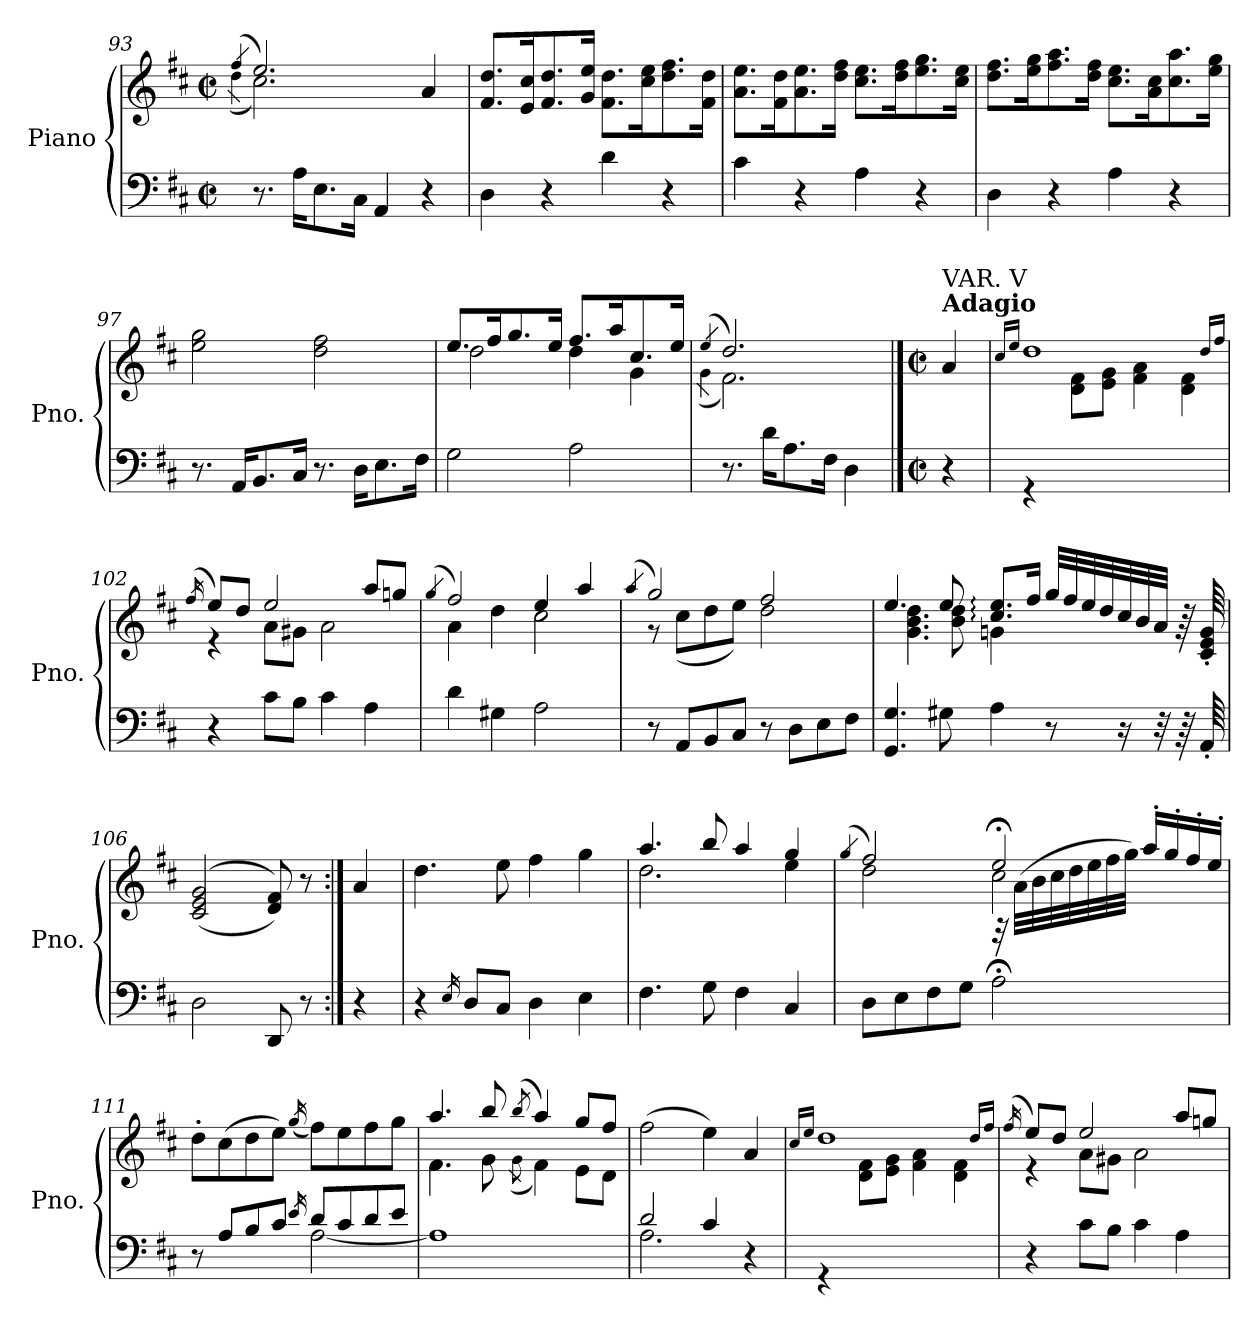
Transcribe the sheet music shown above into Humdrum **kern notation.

**kern	**kern
*part1	*part1
*staff2	*staff1
*I"Piano	*
*I'Pno.	*
!!LO:LB:g=z
*clefF4	*clefG2
*k[f#c#]	*k[f#c#]
*M2/2	*M2/2
*met(c|)	*met(c|)
=93	=93
*	*^
.	(>4qff#/	(<4qdd\
8.r	2.ee/)	2.cc#\)
16A\KL	.	.
8.E\	.	.
16C#\Jk	.	.
4AA/	.	.
4r	4a/	4ryy
*	*v	*v
=94	=94
4D\	8.f#/ 8.dd/L
.	16e/ 16cc#/K
4r	8.f#/ 8.dd/
.	16g/ 16ee/Jk
4d\	8.f#\ 8.dd\L
.	16cc#\ 16ee\K
4r	8.dd\ 8.ff#\
.	16f#\ 16dd\Jk
=95	=95
4c#\	8.a\ 8.ee\L
.	16f#\ 16dd\K
4r	8.a\ 8.ee\
.	16dd\ 16ff#\Jk
4A\	8.cc#\ 8.ee\L
.	16dd\ 16ff#\K
4r	8.ee\ 8.gg\
.	16cc#\ 16ee\Jk
=96	=96
4D\	8.dd\ 8.ff#\L
.	16ee\ 16gg\K
4r	8.ff#\ 8.aa\
.	16dd\ 16ff#\Jk
4A\	8.cc#\ 8.ee\L
.	16a\ 16cc#\K
4r	8.cc#\ 8.aa\
.	16ee\ 16gg\Jk
!!LO:PB:g=z
=97	=97
8.r	2ee\ 2gg\
16AA/KL	.
8.BB/	.
16C#/Jk	.
8.r	2dd\ 2ff#\
16D\KL	.
8.E\	.
16F#\Jk	.
=98	=98
*	*^
2G\	8.ee/L	2dd\
.	16ff#/K	.
.	8.gg/	.
.	16ee/Jk	.
2A\	8.ff#/L	4dd\
.	16aa/K	.
.	8.cc#/	4g\
.	16ee/Jk	.
=99	=99	=99
.	(>4qee/	(<4qg\
8.r	2.dd/)	2.f#\)
16d\KL	.	.
8.A\	.	.
16F#\Jk	.	.
4D\	.	.
*	*v	*v
!!LO:LB:g=z
==100	==100
*M2/2	*M2/2
*met(c|)	*met(c|)
!	!LO:TX:a:B:t=Adagio
!	!LO:TX:a:t=VAR. V
4r	4a/
=101	=101
.	16qcc#/LL
.	16qee/JJ
*	*^
4rGG	1dd	4ryy
2.ryy	.	8d\ 8f#\L
.	.	8e\ 8g\J
.	.	4f#\ 4a\
.	.	4d\ 4f#\
.	16qdd/LL	.
.	16qff#/JJ	.
=102	=102	=102
.	(<16qff#/	.
4r	8ee/L)	4r
.	8dd/J	.
8c#\L	2ee/	8a\L
8B\J	.	8g#X\J
4c#\	.	2a\
4A\	8aa/L	.
.	8ggn/J	.
=103	=103	=103
.	(<4qgg/	.
4d\	2ff#/)	4a\
4G#X\	.	4dd\
2A\	4ee/	2cc#\
.	4aa/	.
=104	=104	=104
.	(<4qaa/	.
8r	2gg/)	8r
8AA/L	.	(<8cc#\L
8BB/	.	8dd\
8C#/J	.	8ee\J)
8r	2ff#/	2dd\
8D\L	.	.
8E\	.	.
8F#\J	.	.
!!LO:LB:g=z	!!
=105	=105	=105
4.GG/ 4.G/	4.ee/	4.g\ 4.b\ 4.dd\
8G#X\	8ee/	8b\ 8dd\
4A\	8.cc#/: 8.ee/:L	4gn\
.	16ff#/Jk	.
8r	32gg/LLL	4ryy
.	32ff#/	.
.	32ee/	.
.	32dd/	.
16r	32cc#/	.
.	32b/	.
32r	32a/JJJ	.
64r	64r	.
64AA'/	64c#/' 64e/' 64g/'	.
*	*v	*v
=106	=106
2D\	(>(<2c#/ 2e/ 2g/
8DD/	8d/ 8f#/))
8r	8r
=107:|!	=107:|!
4r	4a/
=108	=108
4r	4.dd\
16qE/	.
8D/L	.
8C#/J	8ee\
4D\	4ff#\
4E\	4gg\
!!LO:LB:g=z
=109	=109
*	*^
4.F#\	4.aa/	2.dd\
8G\	8bb/	.
4F#\	4aa/	.
4C#/	4gg/	4ee\
*	*v	*v
=110	=110
.	(>4qgg/
*	*^
*	*	*^
8D\L	2ff#/)	2dd\	2ryy
8E\	.	.	.
8F#\	.	.	.
8G\J	.	.	.
*	*MM35	*	*
2A;<\	2ee;</	2cc#\	32rF
*	*MM67	*	*
.	.	.	(>32a\LLL
.	.	.	32b\
.	.	.	32cc#\
.	.	.	32dd\
.	.	.	32ee\
.	.	.	32ff#\
.	.	.	32gg\JJJ)
.	.	.	16aa'/LL
.	.	.	16gg'/
.	.	.	16ff#'/
.	.	.	16ee'/JJ
*	*v	*v	*v
=111	=111
*^	*
8r	2ryy	8dd'\L
8A/L	.	(>8cc#\
8B/	.	8dd\
8c#/J	.	8ee\J)
16qe/	.	(<16qgg/
8d/L	[2A\	8ff#\L)
8c#/	.	8ee\
8d/	.	8ff#\
8e/J	.	8gg\J
*v	*v	*
!!LO:LB:g=z
=112	=112
*	*^
1A]	4.aa/	4.f#\
.	8bb/	8g\
.	(<8qbb/	(>8qg\
.	4aa/)	4f#\)
.	8gg/L	8e\L
.	8ff#/J	8d\J
*	*v	*v
=113	=113
*^	*
2d/	2.A\	(>2ff#\
4c#/	.	4ee\)
4r	4ryy	4a/
*v	*v	*
=114	=114
.	16qcc#/LL
.	16qee/JJ
*	*^
4rGG	1dd	4ryy
2.ryy	.	8d\ 8f#\L
.	.	8e\ 8g\J
.	.	4f#\ 4a\
.	.	4d\ 4f#\
.	16qdd/LL	.
.	16qff#/JJ	.
=115	=115	=115
.	(<16qff#/	.
4r	8ee/L)	4r
.	8dd/J	.
8c#\L	2ee/	8a\L
8B\J	.	8g#X\J
4c#\	.	2a\
4A\	8aa/L	.
.	8ggn/J	.
*	*v	*v
=	=
*-	*-
